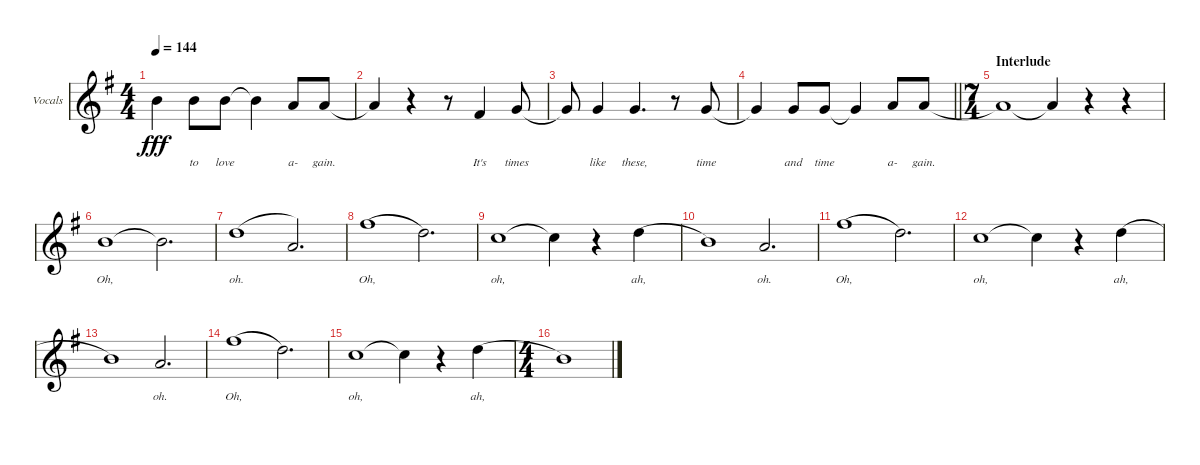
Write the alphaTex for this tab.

\bracketExtendMode groupsimilarinstruments
\firstSystemTrackNameOrientation horizontal
\otherSystemsTrackNameOrientation horizontal
\track ("Vocals" "Vocals") {instrument distortionguitar}
\staff {score}
\tuning (E4 B3 G3 D3 A2 E2)
\ts (4 4)
\tempo 144
\clef g2
\scale
0.333333
\ks g
0.2{t}.4{lyrics (0 "") lyrics (1 "") lyrics (2 "") lyrics (3 "") lyrics (4 "") dy fff} 0.2.8{lyrics (0 "to") lyrics (1 "") lyrics (2 "") lyrics (3 "") lyrics (4 "")} 0.2.8{lyrics (0 "love") lyrics (1 "") lyrics (2 "") lyrics (3 "") lyrics (4 "")} 0.2{t}.4{lyrics (0 "") lyrics (1 "") lyrics (2 "") lyrics (3 "") lyrics (4 "")} 2.3.8{lyrics (0 "a-") lyrics (1 "") lyrics (2 "") lyrics (3 "") lyrics (4 "")} 2.3.8{lyrics (0 "gain.") lyrics (1 "") lyrics (2 "") lyrics (3 "") lyrics (4 "")} |
\scale
0.333333 2.3{t}.4{lyrics (0 "") lyrics (1 "") lyrics (2 "") lyrics (3 "") lyrics (4 "")} r.4 r.8 4.4.4{lyrics (0 "It's") lyrics (1 "") lyrics (2 "") lyrics (3 "") lyrics (4 "")} 0.3.8{lyrics (0 "times") lyrics (1 "") lyrics (2 "") lyrics (3 "") lyrics (4 "")} |
\scale
0.333333 0.3{t}.8{lyrics (0 "") lyrics (1 "") lyrics (2 "") lyrics (3 "") lyrics (4 "")} 0.3.4{lyrics (0 "like") lyrics (1 "") lyrics (2 "") lyrics (3 "") lyrics (4 "")} 0.3.4{d lyrics (0 "these,") lyrics (1 "") lyrics (2 "") lyrics (3 "") lyrics (4 "")} r.8 0.3.8{lyrics (0 "time") lyrics (1 "") lyrics (2 "") lyrics (3 "") lyrics (4 "")} |
\scale
0.333333
\barLineRight lightlight
0.3{t}.4{lyrics (0 "") lyrics (1 "") lyrics (2 "") lyrics (3 "") lyrics (4 "")} 0.3.8{lyrics (0 "and") lyrics (1 "") lyrics (2 "") lyrics (3 "") lyrics (4 "")} 0.3.8{lyrics (0 "time") lyrics (1 "") lyrics (2 "") lyrics (3 "") lyrics (4 "")} 0.3{t}.4{lyrics (0 "") lyrics (1 "") lyrics (2 "") lyrics (3 "") lyrics (4 "")} 2.3.8{lyrics (0 "a-") lyrics (1 "") lyrics (2 "") lyrics (3 "") lyrics (4 "")} 2.3.8{lyrics (0 "gain.") lyrics (1 "") lyrics (2 "") lyrics (3 "") lyrics (4 "")} |
\ts (7 4)
\beaming (8 2 2 2 2)
\section ("" "Interlude")
\scale
0.511811 2.3{t}.1{lyrics (0 "") lyrics (1 "") lyrics (2 "") lyrics (3 "") lyrics (4 "")} 2.3{t}.4{lyrics (0 "") lyrics (1 "") lyrics (2 "") lyrics (3 "") lyrics (4 "")} r.4 r.4 |
\scale
0.244094 0.2.1{lyrics (0 "Oh,") lyrics (1 "") lyrics (2 "") lyrics (3 "") lyrics (4 "")} 0.2{t}.2{d lyrics (0 "") lyrics (1 "") lyrics (2 "") lyrics (3 "") lyrics (4 "")} |
\scale
0.244094 3.2.1{lyrics (0 "oh.") lyrics (1 "") lyrics (2 "") lyrics (3 "") lyrics (4 "") legatoorigin} 2.3.2{d lyrics (0 "") lyrics (1 "") lyrics (2 "") lyrics (3 "") lyrics (4 "")} |
\scale
0.333333 2.1.1{lyrics (0 "Oh,") lyrics (1 "") lyrics (2 "") lyrics (3 "") lyrics (4 "") legatoorigin} 3.2.2{d lyrics (0 "") lyrics (1 "") lyrics (2 "") lyrics (3 "") lyrics (4 "")} |
\scale
0.333333 1.2.1{lyrics (0 "oh,") lyrics (1 "") lyrics (2 "") lyrics (3 "") lyrics (4 "")} 1.2{t}.4{lyrics (0 "") lyrics (1 "") lyrics (2 "") lyrics (3 "") lyrics (4 "")} r.4 3.2.4{lyrics (0 "ah,") lyrics (1 "") lyrics (2 "") lyrics (3 "") lyrics (4 "") legatoorigin} |
\scale
0.333333 0.2.1{lyrics (0 "") lyrics (1 "") lyrics (2 "") lyrics (3 "") lyrics (4 "")} 2.3.2{d lyrics (0 "oh.") lyrics (1 "") lyrics (2 "") lyrics (3 "") lyrics (4 "")} |
\scale
0.333333 2.1.1{lyrics (0 "Oh,") lyrics (1 "") lyrics (2 "") lyrics (3 "") lyrics (4 "") legatoorigin} 3.2.2{d lyrics (0 "") lyrics (1 "") lyrics (2 "") lyrics (3 "") lyrics (4 "")} |
\scale
0.333333 1.2.1{lyrics (0 "oh,") lyrics (1 "") lyrics (2 "") lyrics (3 "") lyrics (4 "")} 1.2{t}.4{lyrics (0 "") lyrics (1 "") lyrics (2 "") lyrics (3 "") lyrics (4 "")} r.4 3.2.4{lyrics (0 "ah,") lyrics (1 "") lyrics (2 "") lyrics (3 "") lyrics (4 "") legatoorigin} |
\scale
0.333333 0.2.1{lyrics (0 "") lyrics (1 "") lyrics (2 "") lyrics (3 "") lyrics (4 "")} 2.3.2{d lyrics (0 "oh.") lyrics (1 "") lyrics (2 "") lyrics (3 "") lyrics (4 "")} |
\scale
0.244094 2.1.1{lyrics (0 "Oh,") lyrics (1 "") lyrics (2 "") lyrics (3 "") lyrics (4 "") legatoorigin} 3.2.2{d lyrics (0 "") lyrics (1 "") lyrics (2 "") lyrics (3 "") lyrics (4 "")} |
\scale
0.244094 1.2.1{lyrics (0 "oh,") lyrics (1 "") lyrics (2 "") lyrics (3 "") lyrics (4 "")} 1.2{t}.4{lyrics (0 "") lyrics (1 "") lyrics (2 "") lyrics (3 "") lyrics (4 "")} r.4 3.2.4{lyrics (0 "ah,") lyrics (1 "") lyrics (2 "") lyrics (3 "") lyrics (4 "") legatoorigin} |
\ts (4 4)
\beaming (8 2 2 2 2)
\scale
0.511811 0.2.1{lyrics (0 "") lyrics (1 "") lyrics (2 "") lyrics (3 "") lyrics (4 "")}
